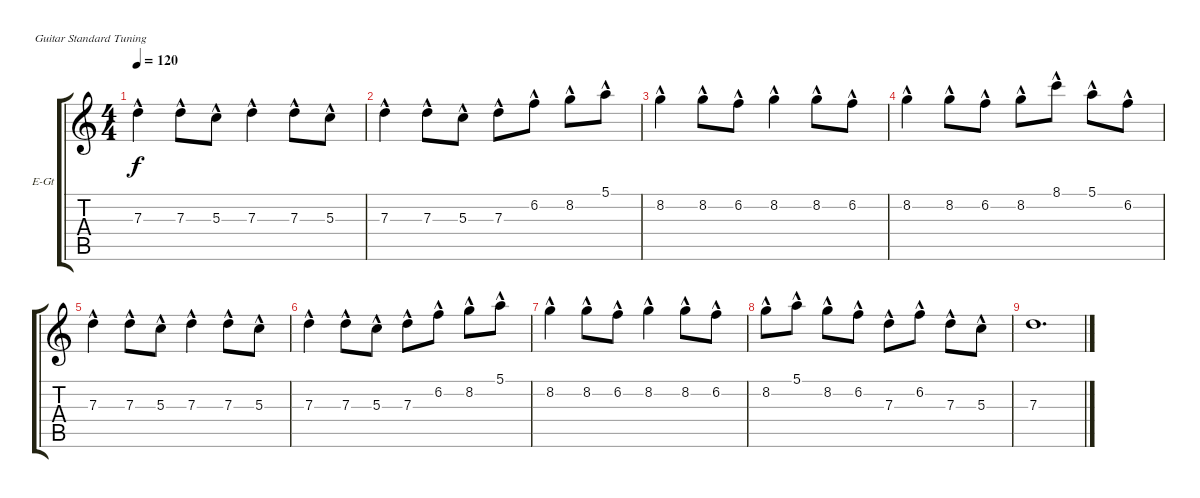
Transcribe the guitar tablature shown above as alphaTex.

\defaultSystemsLayout 4
\bracketExtendMode groupsimilarinstruments
\firstSystemTrackNameOrientation horizontal
\otherSystemsTrackNameOrientation horizontal
\track ("Electric Guitar" "E-Gt") {instrument electricguitarclean}
\staff {score tabs}
\tuning (E4 B3 G3 D3 A2 E2)
\ts (4 4)
\tempo 120
\clef g2
\scale
0.333333
\ks c
7.3{hac}.4{dy f} 7.3{hac}.8 5.3{hac}.8 7.3{hac}.4 7.3{hac}.8 5.3{hac}.8 |
\scale
0.333333 7.3{hac}.4 7.3{hac}.8 5.3{hac}.8 7.3{hac}.8 6.2{hac}.8 8.2{hac}.8 5.1{hac}.8 |
\scale
0.333333 8.2{hac}.4 8.2{hac}.8 6.2{hac}.8 8.2{hac}.4 8.2{hac}.8 6.2{hac}.8 |
\scale
0.333333 8.2{hac}.4 8.2{hac}.8 6.2{hac}.8 8.2{hac}.8 8.1{hac}.8 5.1{hac}.8 6.2{hac}.8 |
\scale
0.333333 7.3{hac}.4 7.3{hac}.8 5.3{hac}.8 7.3{hac}.4 7.3{hac}.8 5.3{hac}.8 |
\scale
0.333333 7.3{hac}.4 7.3{hac}.8 5.3{hac}.8 7.3{hac}.8 6.2{hac}.8 8.2{hac}.8 5.1{hac}.8 |
\scale
0.333333 8.2{hac}.4 8.2{hac}.8 6.2{hac}.8 8.2{hac}.4 8.2{hac}.8 6.2{hac}.8 |
\scale
0.333333 8.2{hac}.8 5.1{hac}.8 8.2{hac}.8 6.2{hac}.8 7.3{hac}.8 6.2{hac}.8 7.3{hac}.8 5.3{hac}.8 |
7.3.1{d}
